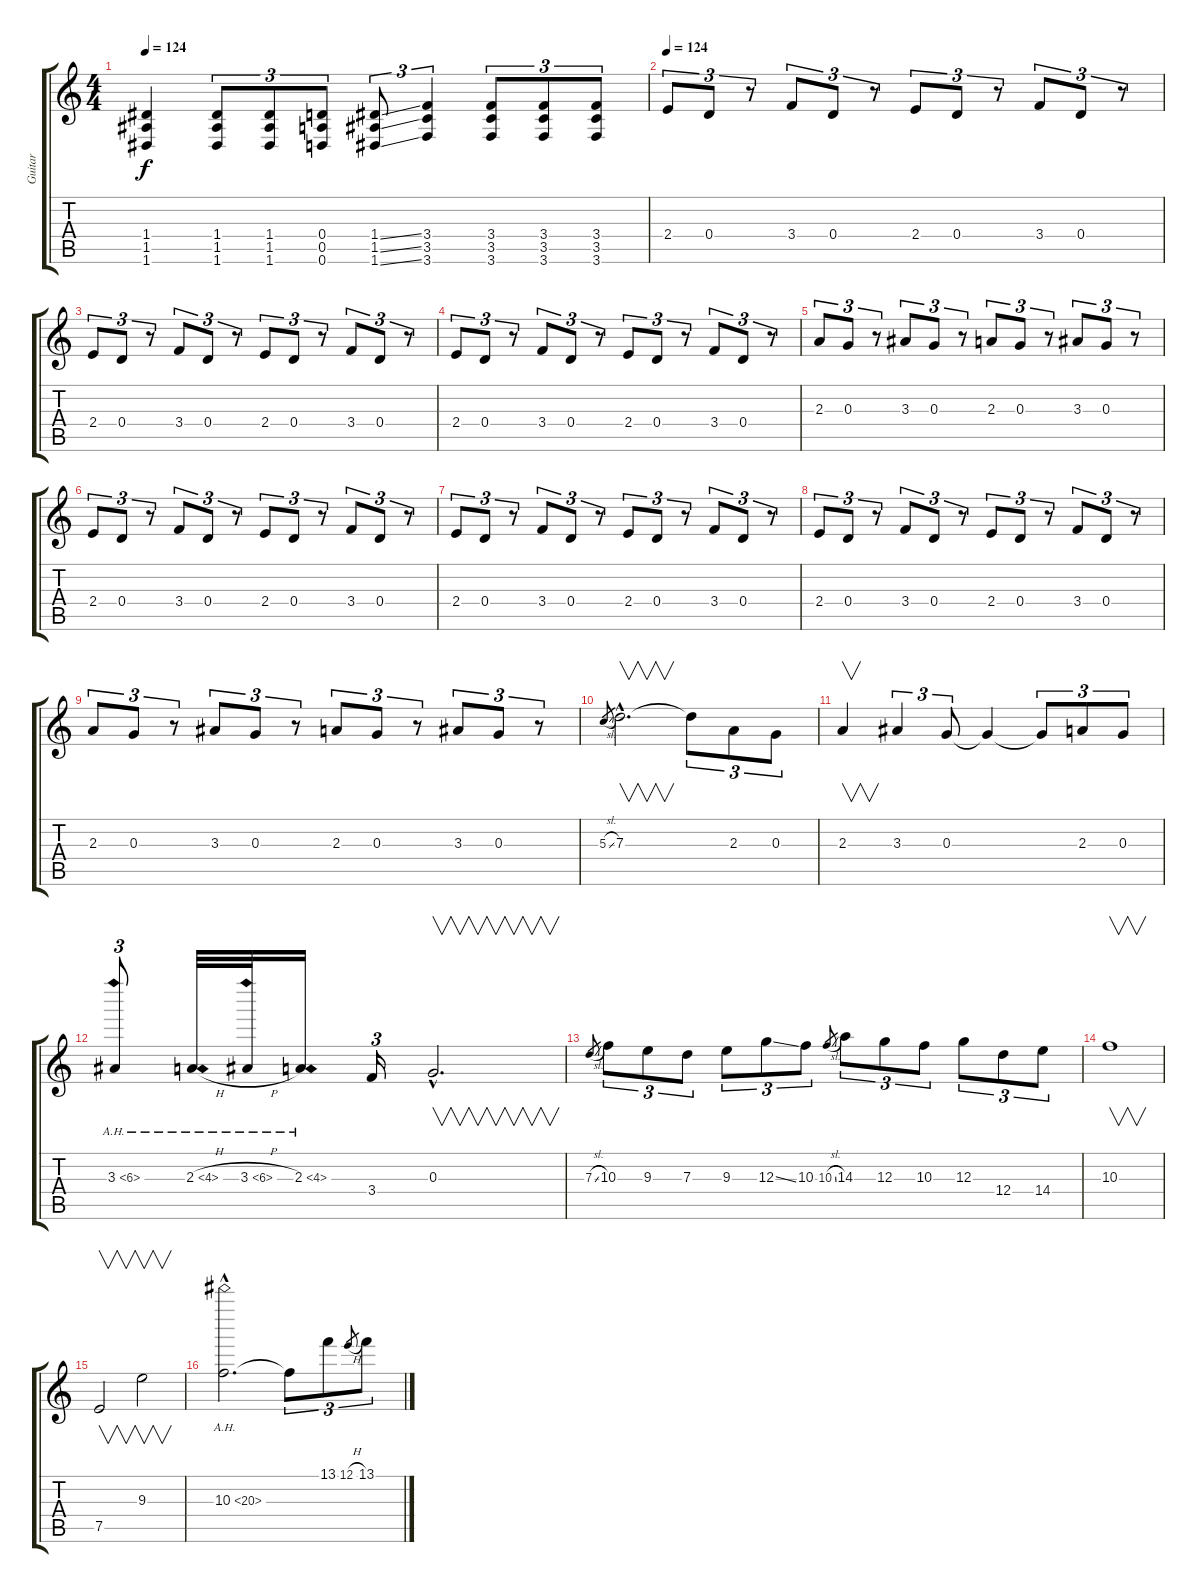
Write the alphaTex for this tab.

\track ("Guitar" "Guitar") {instrument distortionguitar}
\staff {score tabs}
\tuning (E4 B3 G3 D3 A2 D2) {hide}
\ts (4 4)
\tempo 124
\clef g2
\ks c
(1.4 1.5 1.6).4{dy f} (1.4 1.5 1.6).8{tu (3 2)} (1.4 1.5 1.6).8{tu (3 2)} (0.4 0.5 0.6).8{tu (3 2)} (1.4{ss} 1.5{ss} 1.6{ss}).8{tu (3 2)} (3.4 3.5 3.6).4{tu (3 2)} (3.4 3.5 3.6).8{tu (3 2)} (3.4 3.5 3.6).8{tu (3 2)} (3.4 3.5 3.6).8{tu (3 2)} |
\tempo 124
2.4.8{tu (3 2)} 0.4.8{tu (3 2)} r.8{tu (3 2)} 3.4.8{tu (3 2)} 0.4.8{tu (3 2)} r.8{tu (3 2)} 2.4.8{tu (3 2)} 0.4.8{tu (3 2)} r.8{tu (3 2)} 3.4.8{tu (3 2)} 0.4.8{tu (3 2)} r.8{tu (3 2)} |
2.4.8{tu (3 2)} 0.4.8{tu (3 2)} r.8{tu (3 2)} 3.4.8{tu (3 2)} 0.4.8{tu (3 2)} r.8{tu (3 2)} 2.4.8{tu (3 2)} 0.4.8{tu (3 2)} r.8{tu (3 2)} 3.4.8{tu (3 2)} 0.4.8{tu (3 2)} r.8{tu (3 2)} |
2.4.8{tu (3 2)} 0.4.8{tu (3 2)} r.8{tu (3 2)} 3.4.8{tu (3 2)} 0.4.8{tu (3 2)} r.8{tu (3 2)} 2.4.8{tu (3 2)} 0.4.8{tu (3 2)} r.8{tu (3 2)} 3.4.8{tu (3 2)} 0.4.8{tu (3 2)} r.8{tu (3 2)} |
2.3.8{tu (3 2)} 0.3.8{tu (3 2)} r.8{tu (3 2)} 3.3.8{tu (3 2)} 0.3.8{tu (3 2)} r.8{tu (3 2)} 2.3.8{tu (3 2)} 0.3.8{tu (3 2)} r.8{tu (3 2)} 3.3.8{tu (3 2)} 0.3.8{tu (3 2)} r.8{tu (3 2)} |
2.4.8{tu (3 2)} 0.4.8{tu (3 2)} r.8{tu (3 2)} 3.4.8{tu (3 2)} 0.4.8{tu (3 2)} r.8{tu (3 2)} 2.4.8{tu (3 2)} 0.4.8{tu (3 2)} r.8{tu (3 2)} 3.4.8{tu (3 2)} 0.4.8{tu (3 2)} r.8{tu (3 2)} |
2.4.8{tu (3 2)} 0.4.8{tu (3 2)} r.8{tu (3 2)} 3.4.8{tu (3 2)} 0.4.8{tu (3 2)} r.8{tu (3 2)} 2.4.8{tu (3 2)} 0.4.8{tu (3 2)} r.8{tu (3 2)} 3.4.8{tu (3 2)} 0.4.8{tu (3 2)} r.8{tu (3 2)} |
2.4.8{tu (3 2)} 0.4.8{tu (3 2)} r.8{tu (3 2)} 3.4.8{tu (3 2)} 0.4.8{tu (3 2)} r.8{tu (3 2)} 2.4.8{tu (3 2)} 0.4.8{tu (3 2)} r.8{tu (3 2)} 3.4.8{tu (3 2)} 0.4.8{tu (3 2)} r.8{tu (3 2)} |
2.3.8{tu (3 2)} 0.3.8{tu (3 2)} r.8{tu (3 2)} 3.3.8{tu (3 2)} 0.3.8{tu (3 2)} r.8{tu (3 2)} 2.3.8{tu (3 2)} 0.3.8{tu (3 2)} r.8{tu (3 2)} 3.3.8{tu (3 2)} 0.3.8{tu (3 2)} r.8{tu (3 2)} |
5.3{sl}.8{gr} 7.3{hac}.2{v d volume 16 balance 8} 7.3{t}.8{tu (3 2)} 2.3.8{tu (3 2)} 0.3.8{tu (3 2)} |
2.3.4{v} 3.3.4{tu (3 2)} 0.3.8{tu (3 2)} 0.3{t}.4 0.3{t}.8{tu (3 2)} 2.3.8{tu (3 2)} 0.3.8{tu (3 2)} |
3.3{ah 3}.8{tu (3 2)} 2.3{ah 2 h}.32 3.3{ah 3 h}.32 2.3{ah 2}.16 3.4.16{tu (3 2)} 0.3{hac}.2{v d} |
7.3{sl}.8{gr} 10.3.8{tu (3 2)} 9.3.8{tu (3 2)} 7.3.8{tu (3 2)} 9.3.8{tu (3 2)} 12.3{ss}.8{tu (3 2)} 10.3.8{tu (3 2)} 10.3{sl}.8{gr} 14.3.8{tu (3 2)} 12.3.8{tu (3 2)} 10.3.8{tu (3 2)} 12.3.8{tu (3 2)} 12.4.8{tu (3 2)} 14.4.8{tu (3 2)} |
10.3.1{v} |
7.5.2{v} 9.3.2{v} |
10.3{ah 10 hac}.2{d} 10.3{t}.8{tu (3 2)} 13.1.8{tu (3 2)} 12.1{h}.8{gr} 13.1.8{tu (3 2)}
